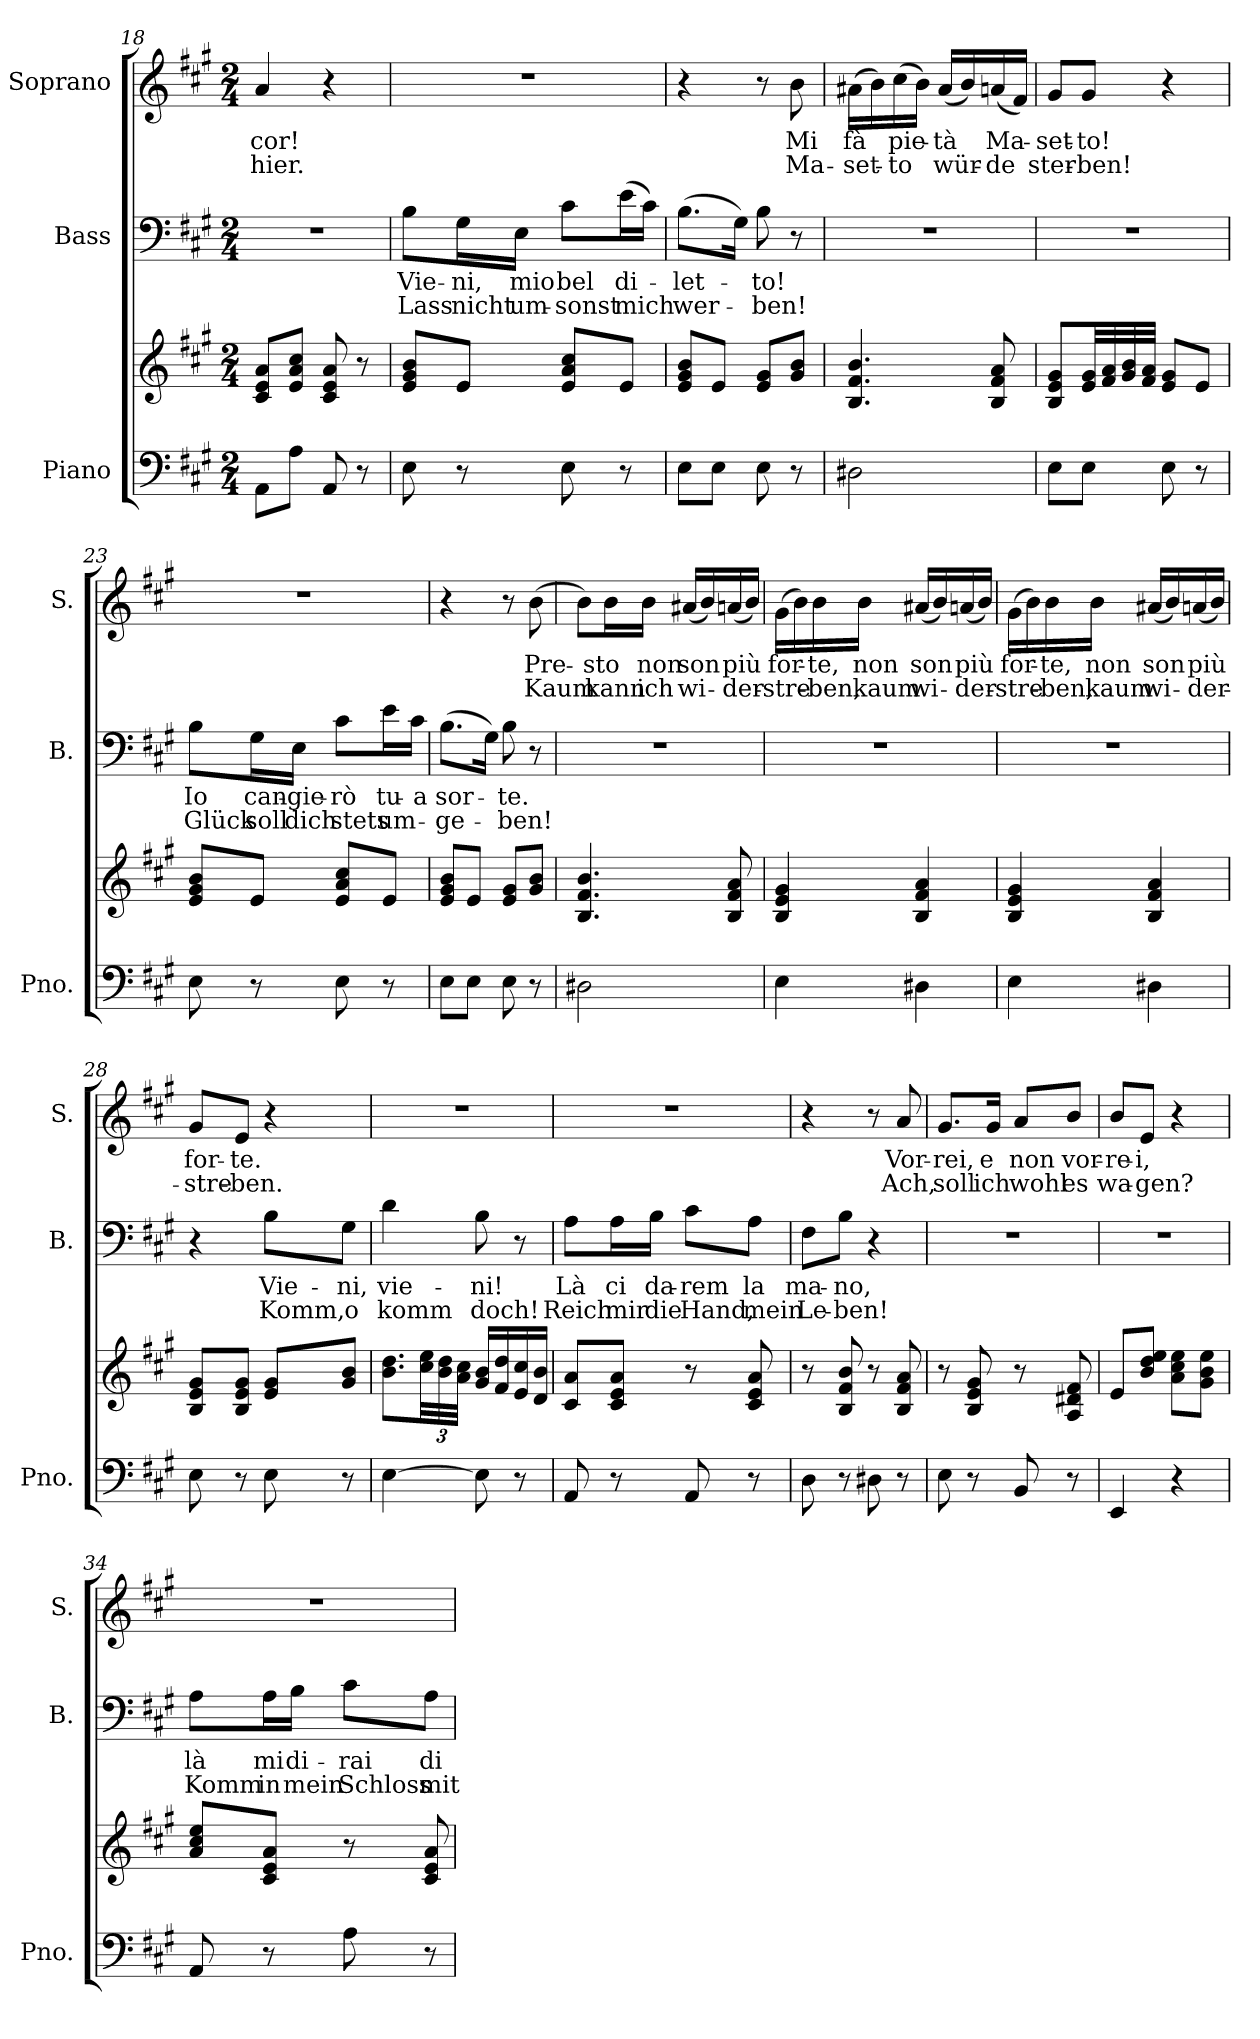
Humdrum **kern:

**kern	**kern	**kern	**text	**text	**kern	**text	**text
*part3	*part3	*part2	*part2	*part2	*part1	*part1	*part1
*staff4	*staff3	*staff2	*staff2	*staff2	*staff1	*staff1	*staff1
*I"Piano	*	*I"Bass	*	*	*I"Soprano	*	*
*I'Pno.	*	*I'B.	*	*	*I'S.	*	*
*clefF4	*clefG2	*clefF4	*	*	*clefG2	*	*
*k[f#c#g#]	*k[f#c#g#]	*k[f#c#g#]	*	*	*k[f#c#g#]	*	*
*M2/4	*M2/4	*M2/4	*	*	*M2/4	*	*
=18	=18	=18	=18	=18	=18	=18	=18
!	!	!	!	!	!	!LO:LY:b	!LO:LY:b
8AA\L	8c#/ 8e/ 8a/L	2r	.	.	4a/	cor!	hier.
8A\J	8e/ 8a/ 8cc#/J	.	.	.	.	.	.
8AA/	8c#/ 8e/ 8a/	.	.	.	4r	.	.
8r	8r	.	.	.	.	.	.
=19	=19	=19	=19	=19	=19	=19	=19
!	!	!	!LO:LY:b	!LO:LY:b	!	!	!
8E\	8e/ 8g#/ 8b/L	8B\L	Vie-	Lass	2r	.	.
!	!	!	!LO:LY:b	!LO:LY:b	!	!	!
8r	8e/J	16G#\L	ni,	nicht	.	.	.
!	!	!	!LO:LY:b	!LO:LY:b	!	!	!
.	.	16E\JJ	mio	um-	.	.	.
!	!	!	!LO:LY:b	!LO:LY:b	!	!	!
8E\	8e/ 8a/ 8cc#/L	8c#\L	bel	sonst	.	.	.
!	!	!	!LO:LY:b	!LO:LY:b	!	!	!
8r	8e/J	(>16e\L	di-	mich	.	.	.
.	.	16c#\JJ)	.	.	.	.	.
=20	=20	=20	=20	=20	=20	=20	=20
!	!	!	!LO:LY:b	!LO:LY:b	!	!	!
8E\L	8e/ 8g#/ 8b/L	(>8.B\L	-let-	wer-	4r	.	.
8E\J	8e/J	.	.	.	.	.	.
.	.	16G#\Jk)	.	.	.	.	.
!	!	!	!LO:LY:b	!LO:LY:b	!	!	!
8E\	8e/ 8g#/L	8B\	-to!	ben!	8r	.	.
!	!	!	!	!	!	!LO:LY:b	!LO:LY:b
8r	8g#/ 8b/J	8r	.	.	8b\	Mi	Ma-
!!LO:LB:g=z
=21	=21	=21	=21	=21	=21	=21	=21
!	!	!	!	!	!	!LO:LY:b	!LO:LY:b
2D#X\	4.B/ 4.f#/ 4.b/	2r	.	.	(>16a#X\LL	fà	set-
.	.	.	.	.	16b\)	.	.
!	!	!	!	!	!	!LO:LY:b	!LO:LY:b
.	.	.	.	.	(>16cc#\	pie-	to
.	.	.	.	.	16b\JJ)	.	.
!	!	!	!	!	!	!LO:LY:b	!LO:LY:b
.	.	.	.	.	(<16a#/LL	tà	wür-
.	.	.	.	.	16b/)	.	.
!	!	!	!	!	!	!LO:LY:b	!LO:LY:b
.	8B/ 8f#/ 8a/	.	.	.	(<16an/	Ma-	de
.	.	.	.	.	16f#/JJ)	.	.
=22	=22	=22	=22	=22	=22	=22	=22
!	!	!	!	!	!	!LO:LY:b	!LO:LY:b
8E\L	8B/ 8e/ 8g#/L	2r	.	.	8g#/L	set-	ster-
!	!	!	!	!	!	!LO:LY:b	!LO:LY:b
8E\J	32e/ 32g#/LL	.	.	.	8g#/J	to!	ben!
.	32f#/ 32a/	.	.	.	.	.	.
.	32g#/ 32b/	.	.	.	.	.	.
.	32f#/ 32a/JJJ	.	.	.	.	.	.
8E\	8e/ 8g#/L	.	.	.	4r	.	.
8r	8e/J	.	.	.	.	.	.
=23	=23	=23	=23	=23	=23	=23	=23
!	!	!	!LO:LY:b	!LO:LY:b	!	!	!
8E\	8e/ 8g#/ 8b/L	8B\L	Io	Glück	2r	.	.
!	!	!	!LO:LY:b	!LO:LY:b	!	!	!
8r	8e/J	16G#\L	can-	soll	.	.	.
!	!	!	!LO:LY:b	!LO:LY:b	!	!	!
.	.	16E\JJ	gie-	dich	.	.	.
!	!	!	!LO:LY:b	!LO:LY:b	!	!	!
8E\	8e/ 8a/ 8cc#/L	8c#\L	rò	stets	.	.	.
!	!	!	!LO:LY:b	!LO:LY:b	!	!	!
8r	8e/J	16e\L	tu-	um-	.	.	.
!	!	!	!LO:LY:b	!	!	!	!
.	.	16c#\JJ	a	.	.	.	.
=24	=24	=24	=24	=24	=24	=24	=24
!	!	!	!LO:LY:b	!LO:LY:b	!	!	!
8E\L	8e/ 8g#/ 8b/L	(>8.B\L	sor-	ge-	4r	.	.
8E\J	8e/J	.	.	.	.	.	.
.	.	16G#\Jk)	.	.	.	.	.
!	!	!	!LO:LY:b	!LO:LY:b	!	!	!
8E\	8e/ 8g#/L	8B\	te.	ben!	8r	.	.
!	!	!	!	!	!	!LO:LY:b	!LO:LY:b
8r	8g#/ 8b/J	8r	.	.	(>8b\	Pre-	Kaum
=25	=25	=25	=25	=25	=25	=25	=25
2D#X\	4.B/ 4.f#/ 4.b/	2r	.	.	8b\L)	.	.
!	!	!	!	!	!	!LO:LY:b	!LO:LY:b
.	.	.	.	.	16b\L	sto	kann
!	!	!	!	!	!	!LO:LY:b	!LO:LY:b
.	.	.	.	.	16b\JJ	non	ich
!	!	!	!	!	!	!LO:LY:b	!LO:LY:b
.	.	.	.	.	(<16a#X/LL	son	wi-
.	.	.	.	.	16b/)	.	.
!	!	!	!	!	!	!LO:LY:b	!LO:LY:b
.	8B/ 8f#/ 8a/	.	.	.	(<16an/	più	der-
.	.	.	.	.	16b/JJ)	.	.
!!LO:LB:g=z
=26	=26	=26	=26	=26	=26	=26	=26
!	!	!	!	!	!	!LO:LY:b	!LO:LY:b
4E\	4B/ 4e/ 4g#/	2r	.	.	(>16g#\LL	for-	stre-
.	.	.	.	.	16b\)	.	.
!	!	!	!	!	!	!LO:LY:b	!LO:LY:b
.	.	.	.	.	16b\	te,	ben,
!	!	!	!	!	!	!LO:LY:b	!LO:LY:b
.	.	.	.	.	16b\JJ	non	kaum
!	!	!	!	!	!	!LO:LY:b	!LO:LY:b
4D#X\	4B/ 4f#/ 4a/	.	.	.	(<16a#X/LL	son	wi-
.	.	.	.	.	16b/)	.	.
!	!	!	!	!	!	!LO:LY:b	!LO:LY:b
.	.	.	.	.	(<16an/	più	der-
.	.	.	.	.	16b/JJ)	.	.
=27	=27	=27	=27	=27	=27	=27	=27
!	!	!	!	!	!	!LO:LY:b	!LO:LY:b
4E\	4B/ 4e/ 4g#/	2r	.	.	(>16g#\LL	for-	stre-
.	.	.	.	.	16b\)	.	.
!	!	!	!	!	!	!LO:LY:b	!LO:LY:b
.	.	.	.	.	16b\	te,	ben,
!	!	!	!	!	!	!LO:LY:b	!LO:LY:b
.	.	.	.	.	16b\JJ	non	kaum
!	!	!	!	!	!	!LO:LY:b	!LO:LY:b
4D#X\	4B/ 4f#/ 4a/	.	.	.	(<16a#X/LL	son	wi-
.	.	.	.	.	16b/)	.	.
!	!	!	!	!	!	!LO:LY:b	!LO:LY:b
.	.	.	.	.	(<16an/	più	der-
.	.	.	.	.	16b/JJ)	.	.
=28	=28	=28	=28	=28	=28	=28	=28
!	!	!	!	!	!	!LO:LY:b	!LO:LY:b
8E\	8B/ 8e/ 8g#/L	4r	.	.	8g#/L	for-	stre-
!	!	!	!	!	!	!LO:LY:b	!LO:LY:b
8r	8B/ 8e/ 8g#/J	.	.	.	8e/J	te.	ben.
!	!	!	!LO:LY:b	!LO:LY:b	!	!	!
8E\	8e/ 8g#/L	8B\L	Vie-	Komm,	4r	.	.
!	!	!	!LO:LY:b	!LO:LY:b	!	!	!
8r	8g#/ 8b/J	8G#\J	ni,	o	.	.	.
=29	=29	=29	=29	=29	=29	=29	=29
!	!	!	!LO:LY:b	!LO:LY:b	!	!	!
[4E\	8.b\ 8.dd\L	4d\	vie-	komm	2r	.	.
*	*Xbrackettup	*	*	*	*	*	*
.	48cc#\ 48ee\LL	.	.	.	.	.	.
.	48b\ 48dd\	.	.	.	.	.	.
.	48a\ 48cc#\JJJ	.	.	.	.	.	.
!	!	!	!LO:LY:b	!LO:LY:b	!	!	!
8E\]	16g#/ 16b/LL	8B\	ni!	doch!	.	.	.
.	16f#/ 16dd/	.	.	.	.	.	.
8r	16e/ 16cc#/	8r	.	.	.	.	.
.	16d/ 16b/JJ	.	.	.	.	.	.
!!LO:PB:g=z
=30	=30	=30	=30	=30	=30	=30	=30
!	!	!	!LO:LY:b	!LO:LY:b	!	!	!
8AA/	8c#/ 8a/L	8A\L	Là	Reich	2r	.	.
!	!	!	!LO:LY:b	!LO:LY:b	!	!	!
8r	8c#/ 8e/ 8a/J	16A\L	ci	mir	.	.	.
!	!	!	!LO:LY:b	!LO:LY:b	!	!	!
.	.	16B\JJ	da-	die	.	.	.
!	!	!	!LO:LY:b	!LO:LY:b	!	!	!
8AA/	8r	8c#\L	rem	Hand,	.	.	.
!	!	!	!LO:LY:b	!LO:LY:b	!	!	!
8r	8c#/ 8e/ 8a/	8A\J	la	mein	.	.	.
=31	=31	=31	=31	=31	=31	=31	=31
!	!	!	!LO:LY:b	!LO:LY:b	!	!	!
8D\	8r	8F#\L	ma-	Le-	4r	.	.
!	!	!	!LO:LY:b	!LO:LY:b	!	!	!
8r	8B/ 8f#/ 8b/	8B\J	no,	ben!	.	.	.
8D#X\	8r	4r	.	.	8r	.	.
!	!	!	!	!	!	!LO:LY:b	!LO:LY:b
8r	8B/ 8f#/ 8a/	.	.	.	8a/	Vor-	Ach,
=32	=32	=32	=32	=32	=32	=32	=32
!	!	!	!	!	!	!LO:LY:b	!LO:LY:b
8E\	8r	2r	.	.	8.g#/L	rei,	soll
8r	8B/ 8e/ 8g#/	.	.	.	.	.	.
!	!	!	!	!	!	!LO:LY:b	!LO:LY:b
.	.	.	.	.	16g#/Jk	e	ich
!	!	!	!	!	!	!LO:LY:b	!LO:LY:b
8BB/	8r	.	.	.	8a/L	non	wohl
!	!	!	!	!	!	!LO:LY:b	!LO:LY:b
8r	8A/ 8d#X/ 8f#/	.	.	.	8b/J	vor-	es
=33	=33	=33	=33	=33	=33	=33	=33
!	!	!	!	!	!	!LO:LY:b	!LO:LY:b
4EE/	8e/L	2r	.	.	8b/L	re-	wa-
!	!	!	!	!	!	!LO:LY:b	!LO:LY:b
.	8b/ 8dd/ 8ee/J	.	.	.	8e/J	i,	gen?
4r	8a\ 8cc#\ 8ee\L	.	.	.	4r	.	.
.	8g#\ 8b\ 8ee\J	.	.	.	.	.	.
=34	=34	=34	=34	=34	=34	=34	=34
!	!	!	!LO:LY:b	!LO:LY:b	!	!	!
8AA/	8a/ 8cc#/ 8ee/L	8A\L	là	Komm	2r	.	.
!	!	!	!LO:LY:b	!LO:LY:b	!	!	!
8r	8c#/ 8e/ 8a/J	16A\L	mi	in	.	.	.
!	!	!	!LO:LY:b	!LO:LY:b	!	!	!
.	.	16B\JJ	di-	mein	.	.	.
!	!	!	!LO:LY:b	!LO:LY:b	!	!	!
8A\	8r	8c#\L	rai	Schloss	.	.	.
!	!	!	!LO:LY:b	!LO:LY:b	!	!	!
8r	8c#/ 8e/ 8a/	8A\J	di	mit	.	.	.
=	=	=	=	=	=	=	=
*-	*-	*-	*-	*-	*-	*-	*-
